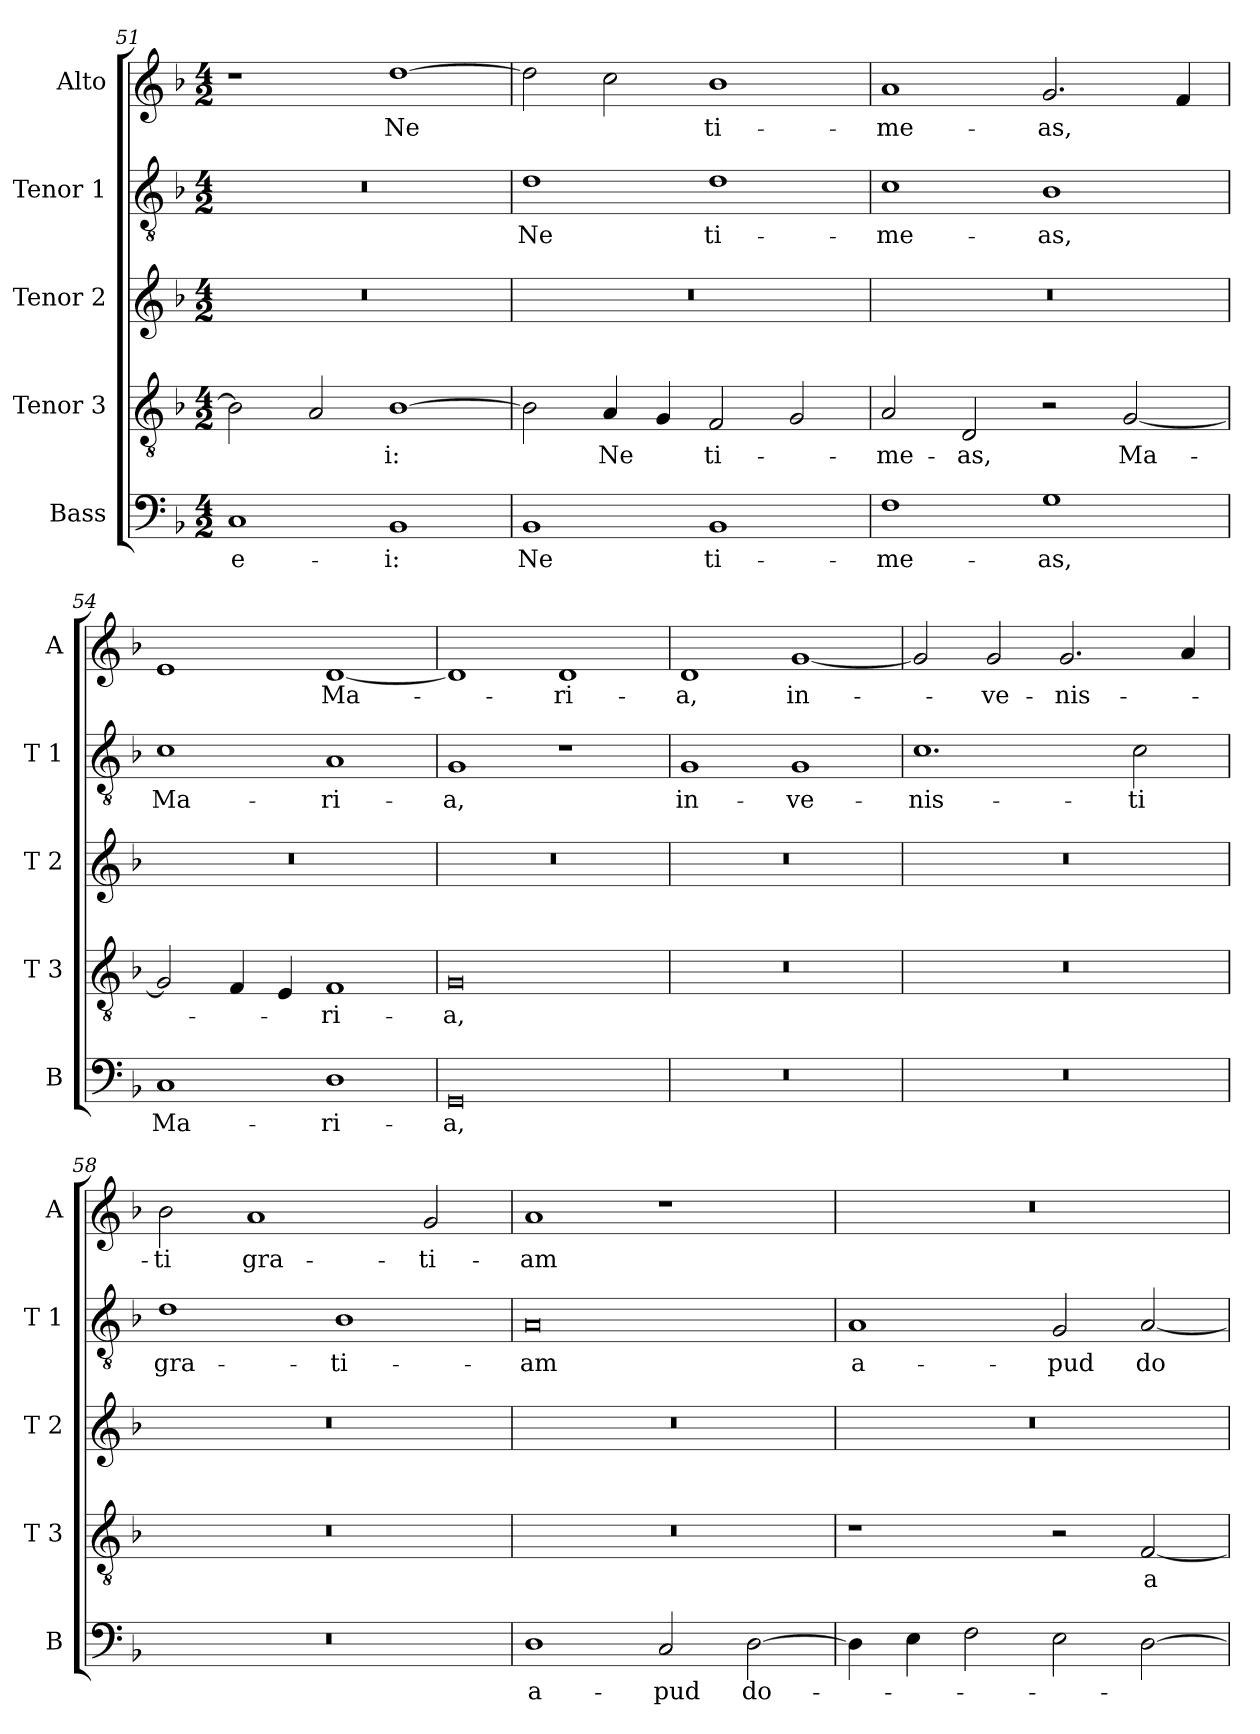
**kern	**text	**kern	**text	**kern	**kern	**text	**kern	**text
*part5	*part5	*part4	*part4	*part3	*part2	*part2	*part1	*part1
*staff5	*staff5	*staff4	*staff4	*staff3	*staff2	*staff2	*staff1	*staff1
*I"Bass	*	*I"Tenor 3	*	*I"Tenor 2	*I"Tenor 1	*	*I"Alto	*
*I'B	*	*I'T 3	*	*I'T 2	*I'T 1	*	*I'A	*
*clefF4	*	*clefGv2	*	*clefG2	*clefGv2	*	*clefG2	*
*k[b-]	*	*k[b-]	*	*k[b-]	*k[b-]	*	*k[b-]	*
*F:	*	*F:	*	*F:	*F:	*	*F:	*
*M4/2	*	*M4/2	*	*M4/2	*M4/2	*	*M4/2	*
=51	=51	=51	=51	=51	=51	=51	=51	=51
!	!LO:LY:b	!	!	!	!	!	!	!
1C	e-	2B-\]	.	0r	0r	.	1r	.
.	.	2A/	.	.	.	.	.	.
!	!LO:LY:b	!	!LO:LY:b	!	!	!	!	!LO:LY:b
1BB-	-i:	[1B-	-i:	.	.	.	[1dd	Ne
=52	=52	=52	=52	=52	=52	=52	=52	=52
!	!LO:LY:b	!	!	!	!	!LO:LY:b	!	!
1BB-	Ne	2B-\]	.	0r	1d	Ne	2dd\]	.
!	!	!	!LO:LY:b	!	!	!	!	!
.	.	4A/	Ne	.	.	.	2cc\	.
.	.	4G/	.	.	.	.	.	.
!	!LO:LY:b	!	!LO:LY:b	!	!	!LO:LY:b	!	!LO:LY:b
1BB-	ti-	2F/	ti-	.	1d	ti-	1b-	ti-
.	.	2G/	.	.	.	.	.	.
=53	=53	=53	=53	=53	=53	=53	=53	=53
!	!LO:LY:b	!	!LO:LY:b	!	!	!LO:LY:b	!	!LO:LY:b
1F	-me-	2A/	-me-	0r	1c	-me-	1a	-me-
!	!	!	!LO:LY:b	!	!	!	!	!
.	.	2D/	-as,	.	.	.	.	.
!	!LO:LY:b	!	!	!	!	!LO:LY:b	!	!LO:LY:b
1G	-as,	2r	.	.	1B-	-as,	2.g/	-as,
!	!	!	!LO:LY:b	!	!	!	!	!
.	.	[2G/	Ma-	.	.	.	.	.
.	.	.	.	.	.	.	4f/	.
!!LO:LB:g=z
=54	=54	=54	=54	=54	=54	=54	=54	=54
!	!LO:LY:b	!	!	!	!	!LO:LY:b	!	!
1C	Ma-	2G/]	.	0r	1c	Ma-	1e	.
.	.	4F/	.	.	.	.	.	.
.	.	4E/	.	.	.	.	.	.
!	!LO:LY:b	!	!LO:LY:b	!	!	!LO:LY:b	!	!LO:LY:b
1D	-ri-	1F	-ri-	.	1A	-ri-	[1d	Ma-
=55	=55	=55	=55	=55	=55	=55	=55	=55
!	!LO:LY:b	!	!LO:LY:b	!	!	!LO:LY:b	!	!
0GG	-a,	0G	-a,	0r	1G	-a,	1d]	.
!	!	!	!	!	!	!	!	!LO:LY:b
.	.	.	.	.	1r	.	1d	-ri-
=56	=56	=56	=56	=56	=56	=56	=56	=56
!	!	!	!	!	!	!LO:LY:b	!	!LO:LY:b
0r	.	0r	.	0r	1G	in-	1d	-a,
!	!	!	!	!	!	!LO:LY:b	!	!LO:LY:b
.	.	.	.	.	1G	-ve-	[1g	in-
=57	=57	=57	=57	=57	=57	=57	=57	=57
!	!	!	!	!	!	!LO:LY:b	!	!
0r	.	0r	.	0r	1.c	-nis-	2g/]	.
!	!	!	!	!	!	!	!	!LO:LY:b
.	.	.	.	.	.	.	2g/	-ve-
!	!	!	!	!	!	!	!	!LO:LY:b
.	.	.	.	.	.	.	2.g/	-nis-
!	!	!	!	!	!	!LO:LY:b	!	!
.	.	.	.	.	2c\	-ti	.	.
.	.	.	.	.	.	.	4a/	.
=58	=58	=58	=58	=58	=58	=58	=58	=58
!	!	!	!	!	!	!LO:LY:b	!	!LO:LY:b
0r	.	0r	.	0r	1d	gra-	2b-\	-ti
!	!	!	!	!	!	!	!	!LO:LY:b
.	.	.	.	.	.	.	1a	gra-
!	!	!	!	!	!	!LO:LY:b	!	!
.	.	.	.	.	1B-	-ti-	.	.
!	!	!	!	!	!	!	!	!LO:LY:b
.	.	.	.	.	.	.	2g/	-ti-
=59	=59	=59	=59	=59	=59	=59	=59	=59
!	!LO:LY:b	!	!	!	!	!LO:LY:b	!	!LO:LY:b
1D	a-	0r	.	0r	0A	-am	1a	-am
!	!LO:LY:b	!	!	!	!	!	!	!
2C/	-pud	.	.	.	.	.	1r	.
!	!LO:LY:b	!	!	!	!	!	!	!
[2D\	do-	.	.	.	.	.	.	.
=60	=60	=60	=60	=60	=60	=60	=60	=60
!	!	!	!	!	!	!LO:LY:b	!	!
4D\]	.	1r	.	0r	1A	a-	0r	.
4E\	.	.	.	.	.	.	.	.
2F\	.	.	.	.	.	.	.	.
!	!	!	!	!	!	!LO:LY:b	!	!
2E\	.	2r	.	.	2G/	-pud	.	.
!	!	!	!LO:LY:b	!	!	!LO:LY:b	!	!
[2D\	.	[2F/	a-	.	[2A/	do-	.	.
=	=	=	=	=	=	=	=	=
*-	*-	*-	*-	*-	*-	*-	*-	*-
